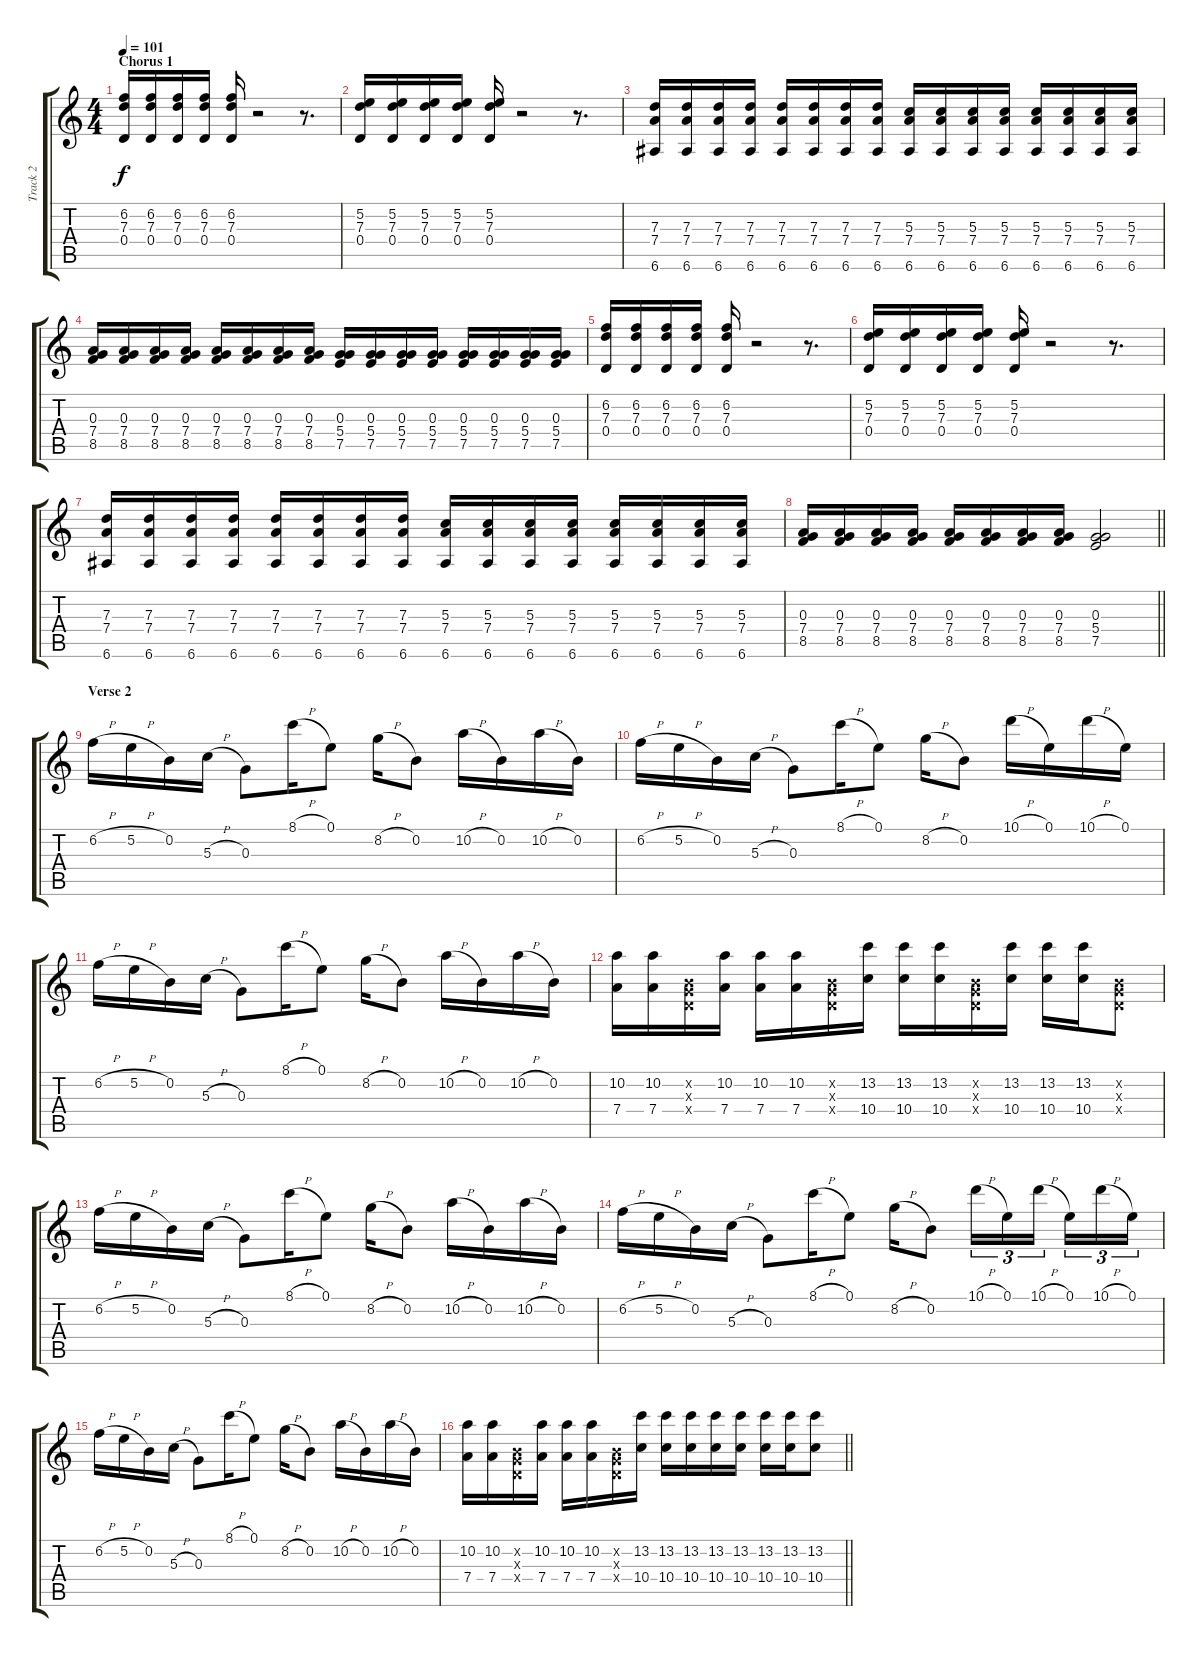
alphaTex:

\track ("Track 2" "Track 2") {instrument electricguitarmuted}
\staff {score tabs}
\tuning (E4 B3 G3 D3 A2 E2) {hide}
\ts (4 4)
\section ("" "Chorus 1")
\tempo 101
\clef g2
\ks c
(6.2 7.3 0.4).16{dy f} (6.2 7.3 0.4).16 (6.2 7.3 0.4).16 (6.2 7.3 0.4).16 (6.2 7.3 0.4).16 r.2 r.8{d} |
(5.2 7.3 0.4).16 (5.2 7.3 0.4).16 (5.2 7.3 0.4).16 (5.2 7.3 0.4).16 (5.2 7.3 0.4).16 r.2 r.8{d} |
(7.3 7.4 6.6).16 (7.3 7.4 6.6).16 (7.3 7.4 6.6).16 (7.3 7.4 6.6).16 (7.3 7.4 6.6).16 (7.3 7.4 6.6).16 (7.3 7.4 6.6).16 (7.3 7.4 6.6).16 (5.3 7.4 6.6).16 (5.3 7.4 6.6).16 (5.3 7.4 6.6).16 (5.3 7.4 6.6).16 (5.3 7.4 6.6).16 (5.3 7.4 6.6).16 (5.3 7.4 6.6).16 (5.3 7.4 6.6).16 |
(0.3 7.4 8.5).16 (0.3 7.4 8.5).16 (0.3 7.4 8.5).16 (0.3 7.4 8.5).16 (0.3 7.4 8.5).16 (0.3 7.4 8.5).16 (0.3 7.4 8.5).16 (0.3 7.4 8.5).16 (0.3 5.4 7.5).16 (0.3 5.4 7.5).16 (0.3 5.4 7.5).16 (0.3 5.4 7.5).16 (0.3 5.4 7.5).16 (0.3 5.4 7.5).16 (0.3 5.4 7.5).16 (0.3 5.4 7.5).16 |
(6.2 7.3 0.4).16 (6.2 7.3 0.4).16 (6.2 7.3 0.4).16 (6.2 7.3 0.4).16 (6.2 7.3 0.4).16 r.2 r.8{d} |
(5.2 7.3 0.4).16 (5.2 7.3 0.4).16 (5.2 7.3 0.4).16 (5.2 7.3 0.4).16 (5.2 7.3 0.4).16 r.2 r.8{d} |
(7.3 7.4 6.6).16 (7.3 7.4 6.6).16 (7.3 7.4 6.6).16 (7.3 7.4 6.6).16 (7.3 7.4 6.6).16 (7.3 7.4 6.6).16 (7.3 7.4 6.6).16 (7.3 7.4 6.6).16 (5.3 7.4 6.6).16 (5.3 7.4 6.6).16 (5.3 7.4 6.6).16 (5.3 7.4 6.6).16 (5.3 7.4 6.6).16 (5.3 7.4 6.6).16 (5.3 7.4 6.6).16 (5.3 7.4 6.6).16 |
\barLineRight lightlight
(0.3 7.4 8.5).16 (0.3 7.4 8.5).16 (0.3 7.4 8.5).16 (0.3 7.4 8.5).16 (0.3 7.4 8.5).16 (0.3 7.4 8.5).16 (0.3 7.4 8.5).16 (0.3 7.4 8.5).16 (0.3 5.4 7.5).2 |
\section ("" "Verse 2")
6.2{h}.16 5.2{h}.16 0.2.16 5.3{h}.16 0.3.8 8.1{h}.16 0.1.8 8.2{h}.16 0.2.8 10.2{h}.16 0.2.16 10.2{h}.16 0.2.16 |
6.2{h}.16 5.2{h}.16 0.2.16 5.3{h}.16 0.3.8 8.1{h}.16 0.1.8 8.2{h}.16 0.2.8 10.1{h}.16 0.1.16 10.1{h}.16 0.1.16 |
6.2{h}.16 5.2{h}.16 0.2.16 5.3{h}.16 0.3.8 8.1{h}.16 0.1.8 8.2{h}.16 0.2.8 10.2{h}.16 0.2.16 10.2{h}.16 0.2.16 |
(10.2 7.4).16 (10.2 7.4).16 (0.2{x} 0.3{x} 0.4{x}).16 (10.2 7.4).16 (10.2 7.4).16 (10.2 7.4).16 (0.2{x} 0.3{x} 0.4{x}).16 (13.2 10.4).16 (13.2 10.4).16 (13.2 10.4).16 (0.2{x} 0.3{x} 0.4{x}).16 (13.2 10.4).16 (13.2 10.4).16 (13.2 10.4).16 (0.2{x} 0.3{x} 0.4{x}).8 |
6.2{h}.16 5.2{h}.16 0.2.16 5.3{h}.16 0.3.8 8.1{h}.16 0.1.8 8.2{h}.16 0.2.8 10.2{h}.16 0.2.16 10.2{h}.16 0.2.16 |
6.2{h}.16 5.2{h}.16 0.2.16 5.3{h}.16 0.3.8 8.1{h}.16 0.1.8 8.2{h}.16 0.2.8 10.1{h}.16{tu (3 2)} 0.1.16{tu (3 2)} 10.1{h}.16{tu (3 2) beam splitsecondary} 0.1.16{tu (3 2)} 10.1{h}.16{tu (3 2)} 0.1.16{tu (3 2)} |
6.2{h}.16 5.2{h}.16 0.2.16 5.3{h}.16 0.3.8 8.1{h}.16 0.1.8 8.2{h}.16 0.2.8 10.2{h}.16 0.2.16 10.2{h}.16 0.2.16 |
\barLineRight lightlight
(10.2 7.4).16 (10.2 7.4).16 (0.2{x} 0.3{x} 0.4{x}).16 (10.2 7.4).16 (10.2 7.4).16 (10.2 7.4).16 (0.2{x} 0.3{x} 0.4{x}).16 (13.2 10.4).16 (13.2 10.4).16 (13.2 10.4).16 (13.2 10.4).16 (13.2 10.4).16 (13.2 10.4).16 (13.2 10.4).16 (13.2 10.4).8
